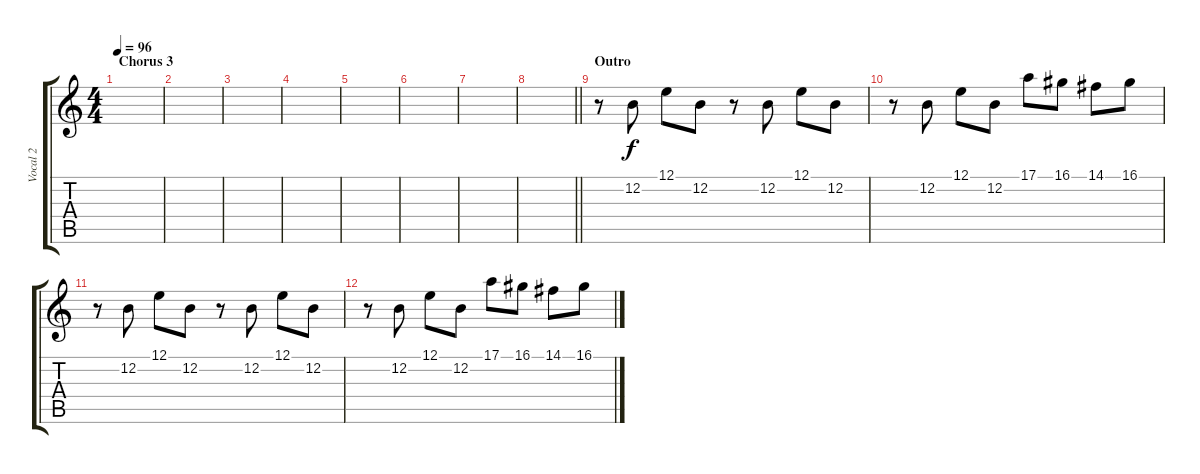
\track ("Vocal 2" "Vocal 2") {instrument flute}
\staff {score tabs}
\tuning (E4 B3 G3 D3 A2 E2) {hide}
\ts (4 4)
\section ("" "Chorus 3")
\tempo 96
\clef g2
\ks c
|
|
|
|
|
|
|
\barLineRight lightlight
|
\section ("" "Outro")
r.8 12.2.8 12.1.8 12.2.8 r.8 12.2.8 12.1.8 12.2.8 |
r.8 12.2.8 12.1.8 12.2.8 17.1.8 16.1.8 14.1.8 16.1.8 |
r.8 12.2.8 12.1.8 12.2.8 r.8 12.2.8 12.1.8 12.2.8 |
r.8 12.2.8 12.1.8 12.2.8 17.1.8 16.1.8 14.1.8 16.1.8
